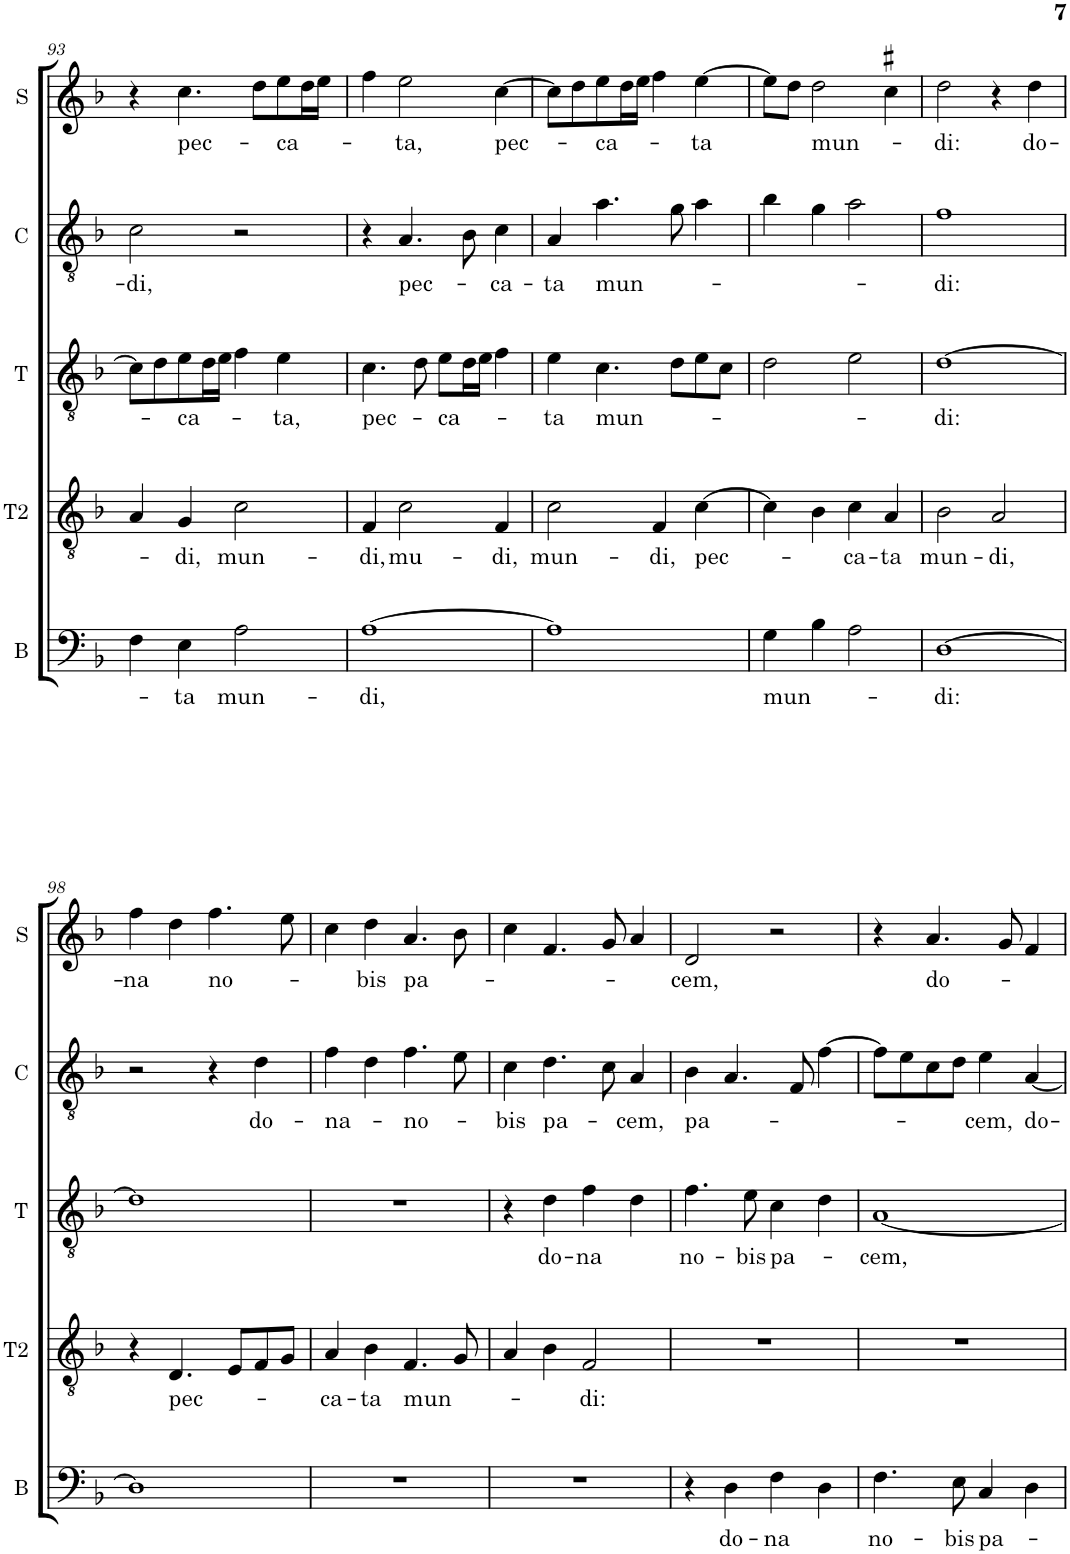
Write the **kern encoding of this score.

**kern	**text	**kern	**text	**kern	**text	**kern	**text	**kern	**text
*part5	*part5	*part4	*part4	*part3	*part3	*part2	*part2	*part1	*part1
*staff5	*staff5	*staff4	*staff4	*staff3	*staff3	*staff2	*staff2	*staff1	*staff1
*I"B	*	*I"T2	*	*I"T	*	*I"C	*	*I"S	*
*I'B	*	*I'T2	*	*I'T	*	*I'C	*	*I'S	*
!!LO:PB:g=z
*clefF4	*	*clefGv2	*	*clefGv2	*	*clefGv2	*	*clefG2	*
*	*	*Trd4c7	*	*	*	*	*	*	*
*k[b-]	*	*k[b-]	*	*k[b-]	*	*k[b-]	*	*k[b-]	*
*M2/2	*	*M2/2	*	*M2/2	*	*M2/2	*	*M2/2	*
*met(c|)	*	*met(c|)	*	*met(c|)	*	*met(c|)	*	*met(c|)	*
=93	=93	=93	=93	=93	=93	=93	=93	=93	=93
!	!	!	!	!	!	!	!LO:LY:b	!	!
4F\	.	4A/	.	8c\L]	.	2c\	-di,	4r	.
.	.	.	.	8d\	.	.	.	.	.
!	!LO:LY:b	!	!LO:LY:b	!	!LO:LY:b	!	!	!	!LO:LY:b
4E\	-ta	4G/	-di,	8e\	-ca-	.	.	4.cc\	pec-
.	.	.	.	16d\L	.	.	.	.	.
.	.	.	.	16e\JJ	.	.	.	.	.
!	!LO:LY:b	!	!LO:LY:b	!	!	!	!	!	!
2A\	mun-	2c\	mun-	4f\	.	2r	.	.	.
.	.	.	.	.	.	.	.	8dd\L	.
!	!	!	!	!	!LO:LY:b	!	!	!	!LO:LY:b
.	.	.	.	4e\	-ta,	.	.	8ee\	-ca-
.	.	.	.	.	.	.	.	16dd\L	.
.	.	.	.	.	.	.	.	16ee\JJ	.
=94	=94	=94	=94	=94	=94	=94	=94	=94	=94
!	!LO:LY:b	!	!LO:LY:b	!	!LO:LY:b	!	!	!	!
[1A	-di,	4F/	-di,	4.c\	pec-	4r	.	4ff\	.
!	!	!	!LO:LY:b	!	!	!	!LO:LY:b	!	!LO:LY:b
.	.	2c\	mu-	.	.	4.A/	pec-	2ee\	-ta,
.	.	.	.	8d\	.	.	.	.	.
!	!	!	!	!	!LO:LY:b	!	!	!	!
.	.	.	.	8e\L	-ca-	.	.	.	.
.	.	.	.	16d\L	.	8B-\	.	.	.
.	.	.	.	16e\JJ	.	.	.	.	.
!	!	!	!LO:LY:b	!	!	!	!LO:LY:b	!	!LO:LY:b
.	.	4F/	-di,	4f\	.	4c\	-ca-	[4cc\	pec-
=95	=95	=95	=95	=95	=95	=95	=95	=95	=95
!	!	!	!LO:LY:b	!	!LO:LY:b	!	!LO:LY:b	!	!
1A]	.	2c\	mun-	4e\	-ta	4A/	-ta	8cc\L]	.
.	.	.	.	.	.	.	.	8dd\	.
!	!	!	!	!	!LO:LY:b	!	!LO:LY:b	!	!LO:LY:b
.	.	.	.	4.c\	mun-	4.a\	mun-	8ee\	-ca-
.	.	.	.	.	.	.	.	16dd\L	.
.	.	.	.	.	.	.	.	16ee\JJ	.
!	!	!	!LO:LY:b	!	!	!	!	!	!
.	.	4F/	-di,	.	.	.	.	4ff\	.
.	.	.	.	8d\L	.	8g\	.	.	.
!	!	!	!LO:LY:b	!	!	!	!	!	!LO:LY:b
.	.	[4c\	pec-	8e\	.	4a\	.	[4ee\	-ta
.	.	.	.	8c\J	.	.	.	.	.
=96	=96	=96	=96	=96	=96	=96	=96	=96	=96
!	!LO:LY:b	!	!	!	!	!	!	!	!
4G\	mun-	4c\]	.	2d\	.	4b-\	.	8ee\L]	.
.	.	.	.	.	.	.	.	8dd\J	.
!	!	!	!	!	!	!	!	!	!LO:LY:b
4B-\	.	4B-\	.	.	.	4g\	.	2dd\	mun-
!	!	!	!LO:LY:b	!	!	!	!	!	!
2A\	.	4c\	-ca-	2e\	.	2a\	.	.	.
!	!	!	!LO:LY:b	!	!	!	!	!	!
.	.	4A/	-ta	.	.	.	.	4cc#X\	.
=97	=97	=97	=97	=97	=97	=97	=97	=97	=97
!	!LO:LY:b	!	!LO:LY:b	!	!LO:LY:b	!	!LO:LY:b	!	!LO:LY:b
[1D	-di:	2B-\	mun-	[1d	-di:	1f	-di:	2dd\	-di:
!	!	!	!LO:LY:b	!	!	!	!	!	!
.	.	2A/	-di,	.	.	.	.	4r	.
!	!	!	!	!	!	!	!	!	!LO:LY:b
.	.	.	.	.	.	.	.	4dd\	do-
!!LO:LB:g=z
=98	=98	=98	=98	=98	=98	=98	=98	=98	=98
!	!	!	!	!	!	!	!	!	!LO:LY:b
1D]	.	4r	.	1d]	.	2r	.	4ff\	na
!	!	!	!LO:LY:b	!	!	!	!	!	!
.	.	4.D/	pec-	.	.	.	.	4dd\	.
!	!	!	!	!	!	!	!	!	!LO:LY:b
.	.	.	.	.	.	4r	.	4.ff\	no-
.	.	8E/L	.	.	.	.	.	.	.
!	!	!	!	!	!	!	!LO:LY:b	!	!
.	.	8F/	.	.	.	4d\	do-	.	.
.	.	8G/J	.	.	.	.	.	8ee\	.
=99	=99	=99	=99	=99	=99	=99	=99	=99	=99
!	!	!	!LO:LY:b	!	!	!	!LO:LY:b	!	!
1r	.	4A/	-ca-	1r	.	4f\	-na-	4cc\	.
!	!	!	!LO:LY:b	!	!	!	!	!	!LO:LY:b
.	.	4B-\	-ta	.	.	4d\	.	4dd\	-bis
!	!	!	!LO:LY:b	!	!	!	!LO:LY:b	!	!LO:LY:b
.	.	4.F/	mun-	.	.	4.f\	-no-	4.a/	pa-
.	.	8G/	.	.	.	8e\	.	8b-\	.
=100	=100	=100	=100	=100	=100	=100	=100	=100	=100
!	!	!	!	!	!	!	!LO:LY:b	!	!
1r	.	4A/	.	4r	.	4c\	-bis	4cc\	.
!	!	!	!	!	!LO:LY:b	!	!LO:LY:b	!	!
.	.	4B-\	.	4d\	do-	4.d\	pa-	4.f/	.
!	!	!	!LO:LY:b	!	!LO:LY:b	!	!	!	!
.	.	2F/	-di:	4f\	-na	.	.	.	.
.	.	.	.	.	.	8c\	.	8g/	.
!	!	!	!	!	!	!	!LO:LY:b	!	!
.	.	.	.	4d\	.	4A/	-cem,	4a/	.
=101	=101	=101	=101	=101	=101	=101	=101	=101	=101
!	!	!	!	!	!LO:LY:b	!	!LO:LY:b	!	!LO:LY:b
4r	.	1r	.	4.f\	no-	4B-\	pa-	2d/	-cem,
!	!LO:LY:b	!	!	!	!	!	!	!	!
4D\	do-	.	.	.	.	4.A/	.	.	.
!	!	!	!	!	!LO:LY:b	!	!	!	!
.	.	.	.	8e\	-bis	.	.	.	.
!	!LO:LY:b	!	!	!	!LO:LY:b	!	!	!	!
4F\	-na	.	.	4c\	pa-	.	.	2r	.
.	.	.	.	.	.	8F/	.	.	.
4D\	.	.	.	4d\	.	[4f\	.	.	.
=102	=102	=102	=102	=102	=102	=102	=102	=102	=102
!	!LO:LY:b	!	!	!	!LO:LY:b	!	!	!	!
4.F\	no-	1r	.	[1A	-cem,	8f\L]	.	4r	.
.	.	.	.	.	.	8e\	.	.	.
!	!	!	!	!	!	!	!	!	!LO:LY:b
.	.	.	.	.	.	8c\	.	4.a/	do-
!	!LO:LY:b	!	!	!	!	!	!	!	!
8E\	-bis	.	.	.	.	8d\J	.	.	.
!	!LO:LY:b	!	!	!	!	!	!LO:LY:b	!	!
4C/	pa-	.	.	.	.	4e\	-cem,	.	.
.	.	.	.	.	.	.	.	8g/	.
!	!	!	!	!	!	!	!LO:LY:b	!	!
4D\	.	.	.	.	.	[4A/	do-	4f/	.
=	=	=	=	=	=	=	=	=	=
*-	*-	*-	*-	*-	*-	*-	*-	*-	*-
